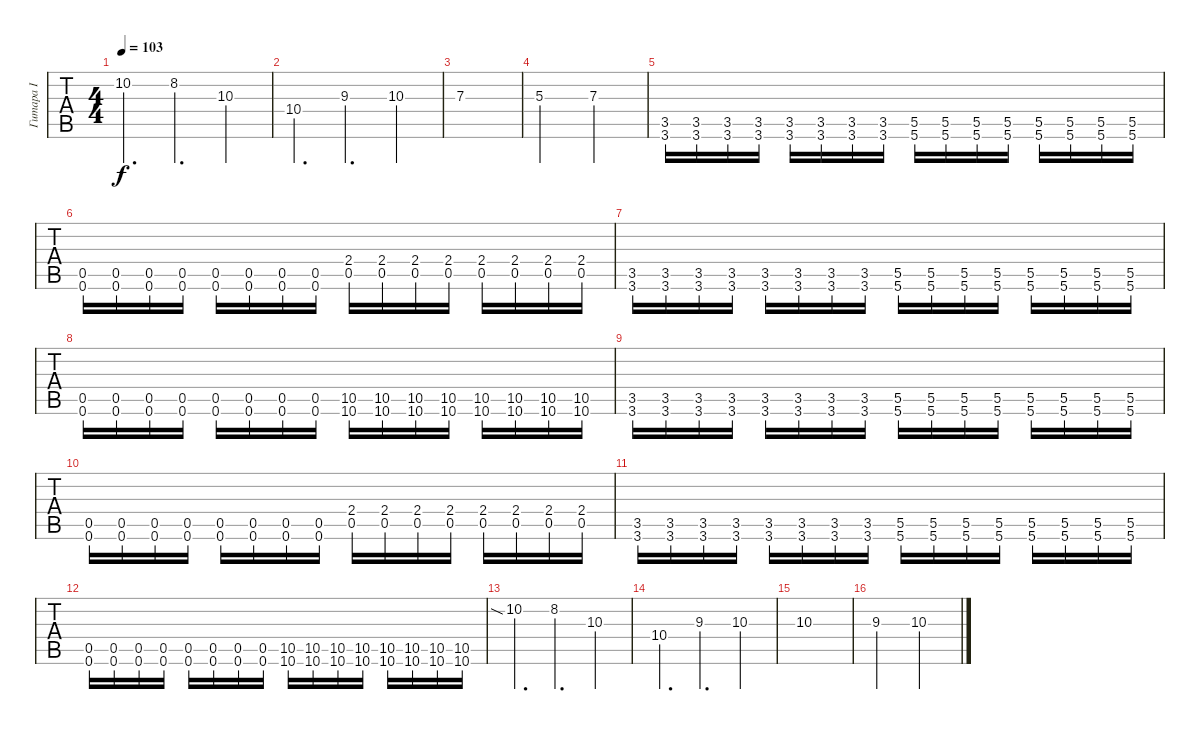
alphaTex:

\track ("Гитара I" "Гитара I") {instrument overdrivenguitar}
\staff {tabs}
\tuning (E4 B3 G3 D3 A2 D2) {hide}
\ts (4 4)
\tempo 103
\clef g2
\ks c
10.2.4{d dy f} 8.2.4{d} 10.3.4 |
10.4.4{d} 9.3.4{d} 10.3.4 |
7.3.1 |
5.3.2 7.3.2 |
(3.5 3.6).16{instrument overdrivenguitar} (3.5 3.6).16 (3.5 3.6).16 (3.5 3.6).16 (3.5 3.6).16 (3.5 3.6).16 (3.5 3.6).16 (3.5 3.6).16 (5.5 5.6).16 (5.5 5.6).16 (5.5 5.6).16 (5.5 5.6).16 (5.5 5.6).16 (5.5 5.6).16 (5.5 5.6).16 (5.5 5.6).16 |
(0.5 0.6).16 (0.5 0.6).16 (0.5 0.6).16 (0.5 0.6).16 (0.5 0.6).16 (0.5 0.6).16 (0.5 0.6).16 (0.5 0.6).16 (2.4 0.5).16 (2.4 0.5).16 (2.4 0.5).16 (2.4 0.5).16 (2.4 0.5).16 (2.4 0.5).16 (2.4 0.5).16 (2.4 0.5).16 |
(3.5 3.6).16 (3.5 3.6).16 (3.5 3.6).16 (3.5 3.6).16 (3.5 3.6).16 (3.5 3.6).16 (3.5 3.6).16 (3.5 3.6).16 (5.5 5.6).16 (5.5 5.6).16 (5.5 5.6).16 (5.5 5.6).16 (5.5 5.6).16 (5.5 5.6).16 (5.5 5.6).16 (5.5 5.6).16 |
(0.5 0.6).16 (0.5 0.6).16 (0.5 0.6).16 (0.5 0.6).16 (0.5 0.6).16 (0.5 0.6).16 (0.5 0.6).16 (0.5 0.6).16 (10.5 10.6).16 (10.5 10.6).16 (10.5 10.6).16 (10.5 10.6).16 (10.5 10.6).16 (10.5 10.6).16 (10.5 10.6).16 (10.5 10.6).16 |
(3.5 3.6).16 (3.5 3.6).16 (3.5 3.6).16 (3.5 3.6).16 (3.5 3.6).16 (3.5 3.6).16 (3.5 3.6).16 (3.5 3.6).16 (5.5 5.6).16 (5.5 5.6).16 (5.5 5.6).16 (5.5 5.6).16 (5.5 5.6).16 (5.5 5.6).16 (5.5 5.6).16 (5.5 5.6).16 |
(0.5 0.6).16 (0.5 0.6).16 (0.5 0.6).16 (0.5 0.6).16 (0.5 0.6).16 (0.5 0.6).16 (0.5 0.6).16 (0.5 0.6).16 (2.4 0.5).16 (2.4 0.5).16 (2.4 0.5).16 (2.4 0.5).16 (2.4 0.5).16 (2.4 0.5).16 (2.4 0.5).16 (2.4 0.5).16 |
(3.5 3.6).16 (3.5 3.6).16 (3.5 3.6).16 (3.5 3.6).16 (3.5 3.6).16 (3.5 3.6).16 (3.5 3.6).16 (3.5 3.6).16 (5.5 5.6).16 (5.5 5.6).16 (5.5 5.6).16 (5.5 5.6).16 (5.5 5.6).16 (5.5 5.6).16 (5.5 5.6).16 (5.5 5.6).16 |
(0.5 0.6).16 (0.5 0.6).16 (0.5 0.6).16 (0.5 0.6).16 (0.5 0.6).16 (0.5 0.6).16 (0.5 0.6).16 (0.5 0.6).16 (10.5 10.6).16 (10.5 10.6).16 (10.5 10.6).16 (10.5 10.6).16 (10.5 10.6).16 (10.5 10.6).16 (10.5 10.6).16 (10.5 10.6).16 |
10.2{sia}.4{d instrument electricguitarjazz} 8.2.4{d} 10.3.4 |
10.4.4{d} 9.3.4{d} 10.3.4 |
10.3.1 |
9.3.2 10.3.2
